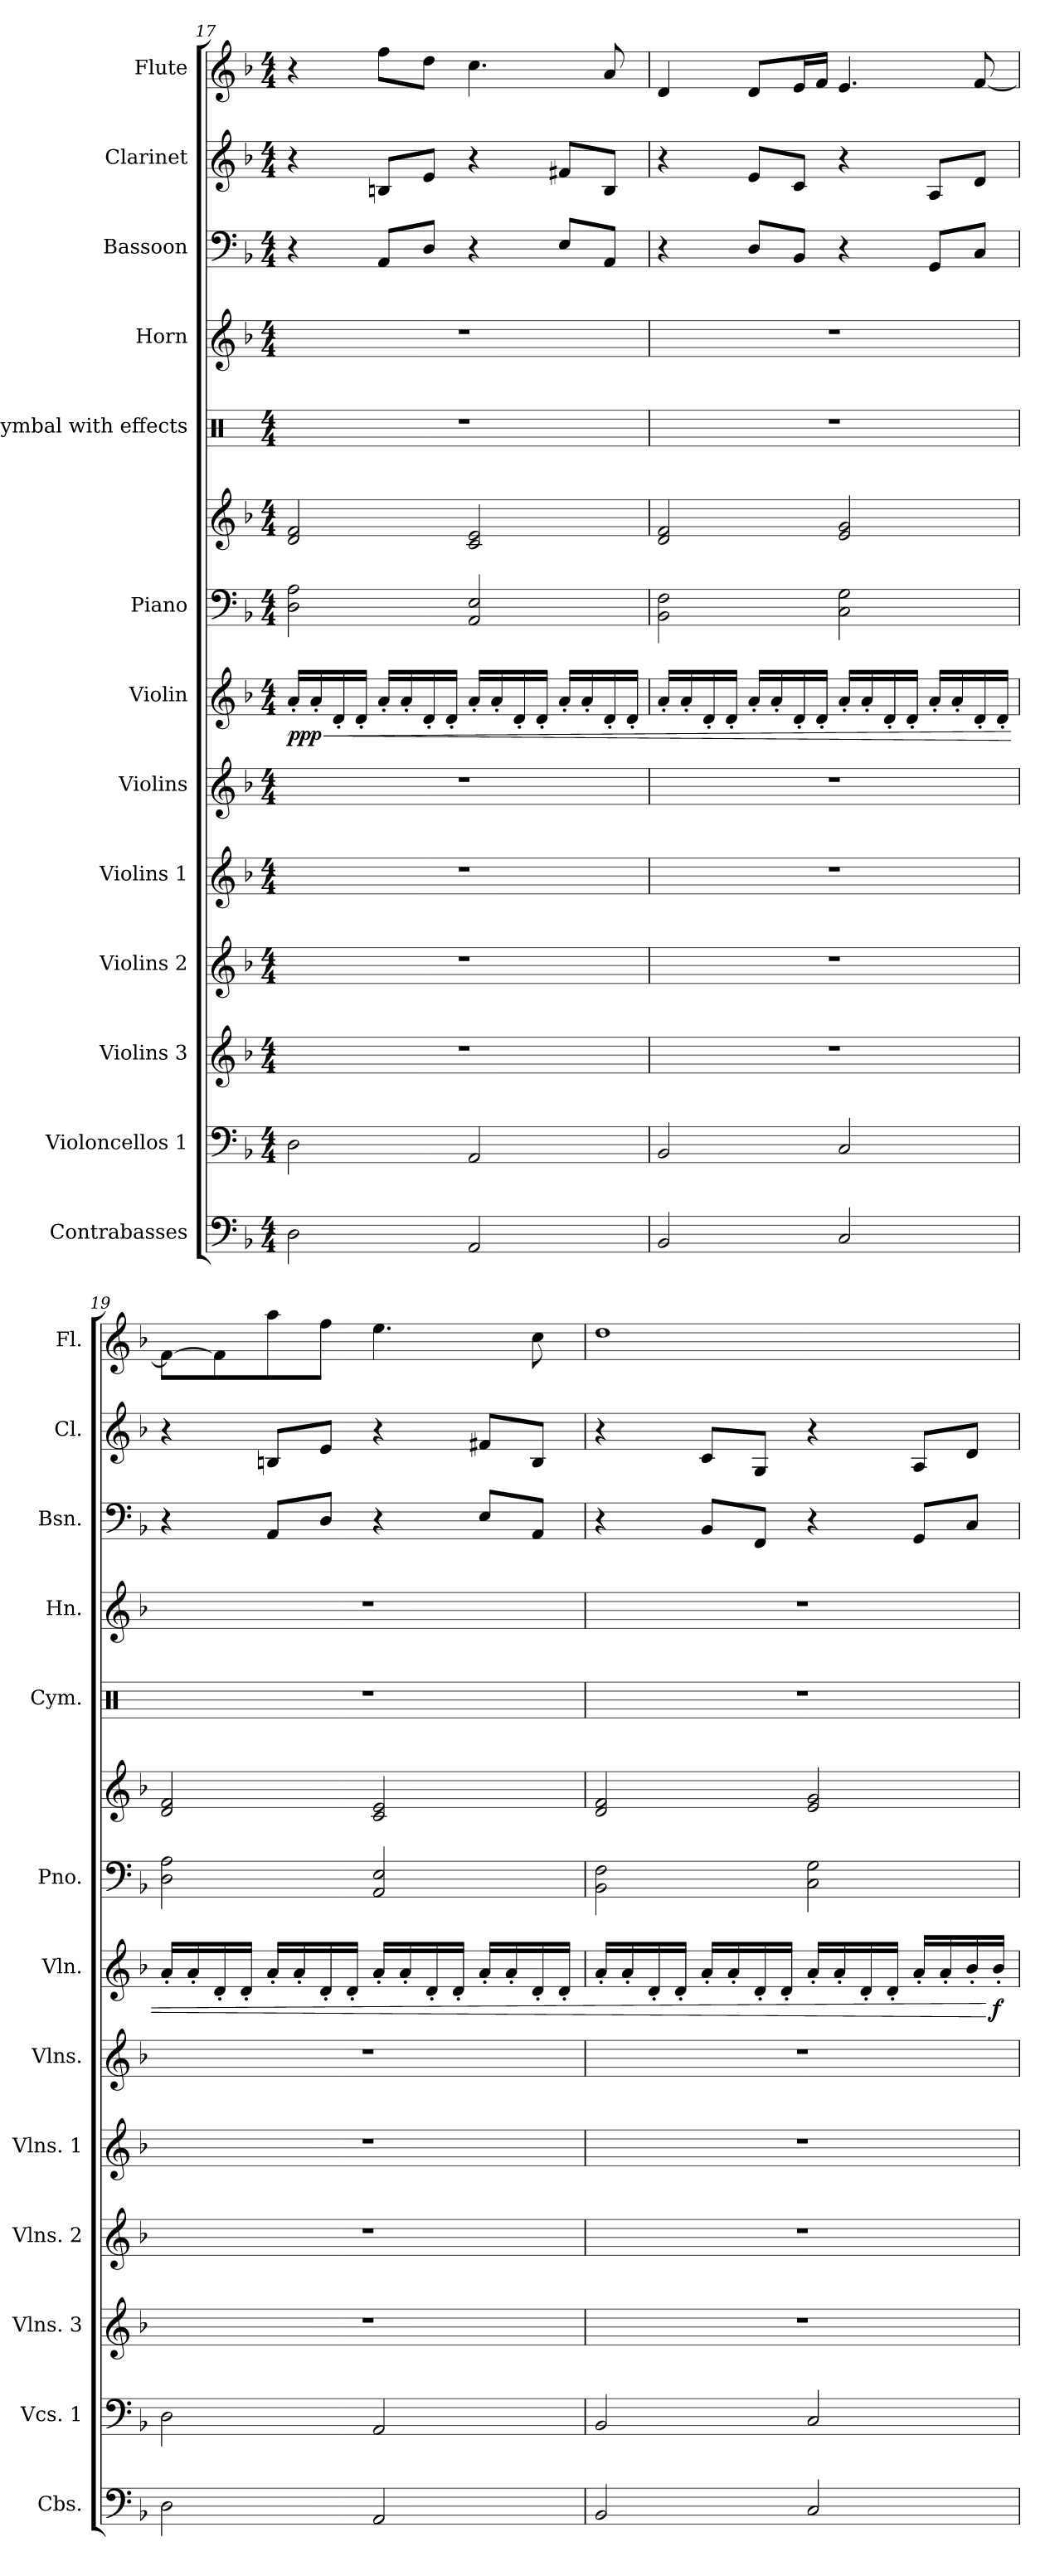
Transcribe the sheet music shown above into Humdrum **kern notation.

**kern	**kern	**kern	**kern	**kern	**kern	**kern	**dynam	**kern	**kern	**kern	**kern	**kern	**kern	**kern
*part13	*part12	*part11	*part10	*part9	*part8	*part7	*part7	*part6	*part6	*part5	*part4	*part3	*part2	*part1
*staff14	*staff13	*staff12	*staff11	*staff10	*staff9	*staff8	*staff8	*staff7	*staff6	*staff5	*staff4	*staff3	*staff2	*staff1
*I"Contrabasses	*I"Violoncellos 1	*I"Violins 3	*I"Violins 2	*I"Violins 1	*I"Violins	*I"Violin	*	*I"Piano	*	*I"Cymbal with effects	*I"Horn	*I"Bassoon	*I"Clarinet	*I"Flute
*I'Cbs.	*I'Vcs. 1	*I'Vlns. 3	*I'Vlns. 2	*I'Vlns. 1	*I'Vlns.	*I'Vln.	*	*I'Pno.	*	*I'Cym.	*I'Hn.	*I'Bsn.	*I'Cl.	*I'Fl.
!!LO:PB:g=z
*clefF4	*clefF4	*clefG2	*clefG2	*clefG2	*clefG2	*clefG2	*	*clefF4	*clefG2	*clefX	*clefG2	*clefF4	*clefG2	*clefG2
*ITrd7c12	*	*	*	*	*	*	*	*	*	*	*ITrd4c7	*	*ITrd1c2	*
*k[b-]	*k[b-]	*k[b-]	*k[b-]	*k[b-]	*k[b-]	*k[b-]	*	*k[b-]	*k[b-]	*k[]	*k[b-e-]	*k[b-]	*k[b-e-a-]	*k[b-]
*M4/4	*M4/4	*M4/4	*M4/4	*M4/4	*M4/4	*M4/4	*	*M4/4	*M4/4	*M4/4	*M4/4	*M4/4	*M4/4	*M4/4
=17	=17	=17	=17	=17	=17	=17	=17	=17	=17	=17	=17	=17	=17	=17
!	!	!	!	!	!	!	!LO:HP:b	!	!	!	!	!	!	!
!	!	!	!	!	!	!	!LO:DY:n=1:b	!	!	!	!	!	!	!
2DD\	2D\	1r	1r	1r	1r	16a'/LL	< ppp	2D\ 2A\	2d/ 2f/	1r	1r	4r	4r	4r
.	.	.	.	.	.	16a'/	.	.	.	.	.	.	.	.
.	.	.	.	.	.	16d'/	.	.	.	.	.	.	.	.
.	.	.	.	.	.	16d'/JJ	.	.	.	.	.	.	.	.
.	.	.	.	.	.	16a'/LL	.	.	.	.	.	8AA/L	8An/L	8ff\L
.	.	.	.	.	.	16a'/	.	.	.	.	.	.	.	.
.	.	.	.	.	.	16d'/	.	.	.	.	.	8D/J	8d/J	8dd\J
.	.	.	.	.	.	16d'/JJ	.	.	.	.	.	.	.	.
2AAA/	2AA/	.	.	.	.	16a'/LL	.	2AA/ 2E/	2c/ 2e/	.	.	4r	4r	4.cc\
.	.	.	.	.	.	16a'/	.	.	.	.	.	.	.	.
.	.	.	.	.	.	16d'/	.	.	.	.	.	.	.	.
.	.	.	.	.	.	16d'/JJ	.	.	.	.	.	.	.	.
.	.	.	.	.	.	16a'/LL	.	.	.	.	.	8E/L	8en/L	.
.	.	.	.	.	.	16a'/	.	.	.	.	.	.	.	.
.	.	.	.	.	.	16d'/	.	.	.	.	.	8AA/J	8A/J	8a/
.	.	.	.	.	.	16d'/JJ	.	.	.	.	.	.	.	.
=18	=18	=18	=18	=18	=18	=18	=18	=18	=18	=18	=18	=18	=18	=18
2BBB-/	2BB-/	1r	1r	1r	1r	16a'/LL	.	2BB-\ 2F\	2d/ 2f/	1r	1r	4r	4r	4d/
.	.	.	.	.	.	16a'/	.	.	.	.	.	.	.	.
.	.	.	.	.	.	16d'/	.	.	.	.	.	.	.	.
.	.	.	.	.	.	16d'/JJ	.	.	.	.	.	.	.	.
.	.	.	.	.	.	16a'/LL	.	.	.	.	.	8D/L	8d/L	8d/L
.	.	.	.	.	.	16a'/	.	.	.	.	.	.	.	.
.	.	.	.	.	.	16d'/	.	.	.	.	.	8BB-/J	8B-/J	16e/L
.	.	.	.	.	.	16d'/JJ	.	.	.	.	.	.	.	16f/JJ
2CC/	2C/	.	.	.	.	16a'/LL	.	2C\ 2G\	2e/ 2g/	.	.	4r	4r	4.e/
.	.	.	.	.	.	16a'/	.	.	.	.	.	.	.	.
.	.	.	.	.	.	16d'/	.	.	.	.	.	.	.	.
.	.	.	.	.	.	16d'/JJ	.	.	.	.	.	.	.	.
.	.	.	.	.	.	16a'/LL	.	.	.	.	.	8GG/L	8G/L	.
.	.	.	.	.	.	16a'/	.	.	.	.	.	.	.	.
.	.	.	.	.	.	16d'/	.	.	.	.	.	8C/J	8c/J	[8f/
.	.	.	.	.	.	16d'/JJ	.	.	.	.	.	.	.	.
=19	=19	=19	=19	=19	=19	=19	=19	=19	=19	=19	=19	=19	=19	=19
2DD\	2D\	1r	1r	1r	1r	16a'/LL	.	2D\ 2A\	2d/ 2f/	1r	1r	4r	4r	8f\L_
.	.	.	.	.	.	16a'/	.	.	.	.	.	.	.	.
.	.	.	.	.	.	16d'/	.	.	.	.	.	.	.	8f\]
.	.	.	.	.	.	16d'/JJ	.	.	.	.	.	.	.	.
.	.	.	.	.	.	16a'/LL	.	.	.	.	.	8AA/L	8An/L	8aa\
.	.	.	.	.	.	16a'/	.	.	.	.	.	.	.	.
.	.	.	.	.	.	16d'/	.	.	.	.	.	8D/J	8d/J	8ff\J
.	.	.	.	.	.	16d'/JJ	.	.	.	.	.	.	.	.
2AAA/	2AA/	.	.	.	.	16a'/LL	.	2AA/ 2E/	2c/ 2e/	.	.	4r	4r	4.ee\
.	.	.	.	.	.	16a'/	.	.	.	.	.	.	.	.
.	.	.	.	.	.	16d'/	.	.	.	.	.	.	.	.
.	.	.	.	.	.	16d'/JJ	.	.	.	.	.	.	.	.
.	.	.	.	.	.	16a'/LL	.	.	.	.	.	8E/L	8en/L	.
.	.	.	.	.	.	16a'/	.	.	.	.	.	.	.	.
.	.	.	.	.	.	16d'/	.	.	.	.	.	8AA/J	8A/J	8cc\
.	.	.	.	.	.	16d'/JJ	.	.	.	.	.	.	.	.
=20	=20	=20	=20	=20	=20	=20	=20	=20	=20	=20	=20	=20	=20	=20
2BBB-/	2BB-/	1r	1r	1r	1r	16a'/LL	.	2BB-\ 2F\	2d/ 2f/	1r	1r	4r	4r	1dd
.	.	.	.	.	.	16a'/	.	.	.	.	.	.	.	.
.	.	.	.	.	.	16d'/	.	.	.	.	.	.	.	.
.	.	.	.	.	.	16d'/JJ	.	.	.	.	.	.	.	.
.	.	.	.	.	.	16a'/LL	.	.	.	.	.	8BB-/L	8B-/L	.
.	.	.	.	.	.	16a'/	.	.	.	.	.	.	.	.
.	.	.	.	.	.	16d'/	.	.	.	.	.	8FF/J	8F/J	.
.	.	.	.	.	.	16d'/JJ	.	.	.	.	.	.	.	.
2CC/	2C/	.	.	.	.	16a'/LL	.	2C\ 2G\	2e/ 2g/	.	.	4r	4r	.
.	.	.	.	.	.	16a'/	.	.	.	.	.	.	.	.
.	.	.	.	.	.	16d'/	.	.	.	.	.	.	.	.
.	.	.	.	.	.	16d'/JJ	.	.	.	.	.	.	.	.
.	.	.	.	.	.	16a'/LL	.	.	.	.	.	8GG/L	8G/L	.
.	.	.	.	.	.	16a'/	.	.	.	.	.	.	.	.
.	.	.	.	.	.	16b-'/	.	.	.	.	.	8C/J	8c/J	.
!	!	!	!	!	!	!	!LO:DY:n=1:b	!	!	!	!	!	!	!
.	.	.	.	.	.	16b-'/JJ	[ f	.	.	.	.	.	.	.
=	=	=	=	=	=	=	=	=	=	=	=	=	=	=
*-	*-	*-	*-	*-	*-	*-	*-	*-	*-	*-	*-	*-	*-	*-
